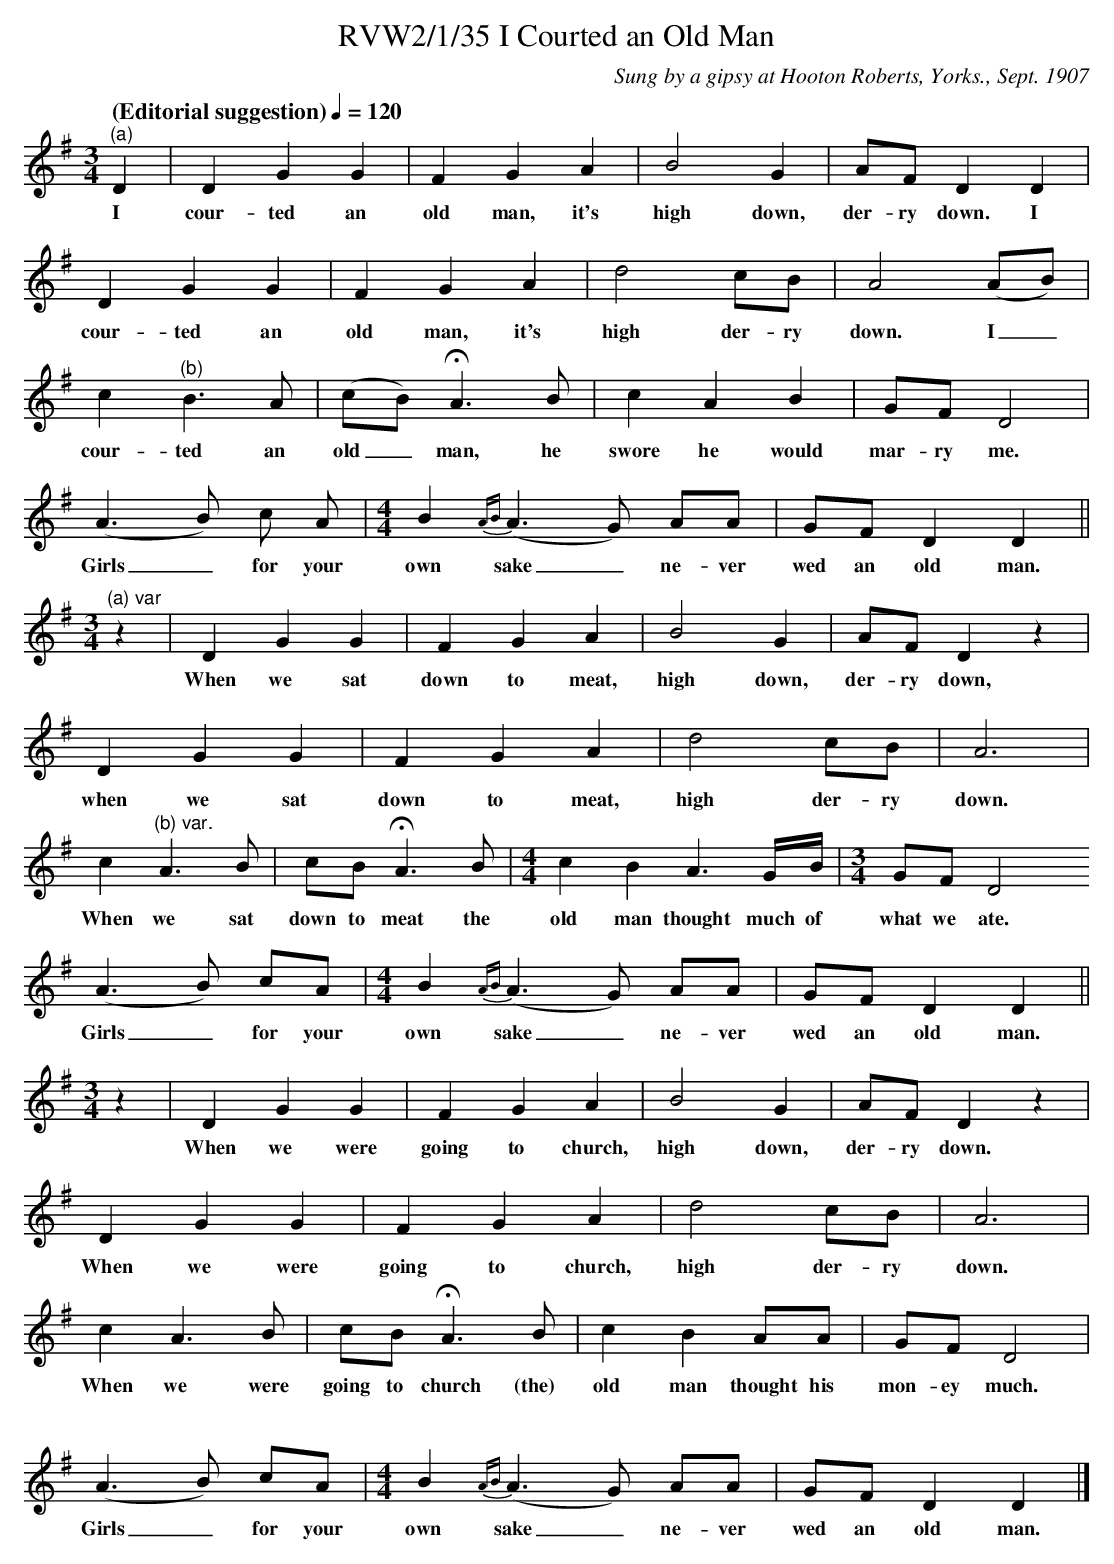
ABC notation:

X:1
T:RVW2/1/35 I Courted an Old Man
C:Sung by a gipsy at Hooton Roberts, Yorks., Sept. 1907
L:1/8
Q:"(Editorial suggestion)" 1/4=120
M:3/4
K:Dmix
"^(a)"D2 |D2 G2 G2 | F2 G2 A2 | B4 G2 | AF D2 D2 |
w: I cour-ted an old man, it's high down, der- ry down. I
D2 G2 G2 |F2 G2 A2 | d4 cB | A4 (AB) |
w: cour-ted an old man, it's high der-ry down. I_
c2 "^(b)" B3 A |(cB) HA3 B | c2 A2 B2 | GF D4 |
w: cour-ted an old_ man, he swore he would mar-ry me.
(A3 B) c A |[M:4/4] B2{AB} (A3 G) AA | GF D2 D2 ||
w: Girls_ for your|own sake_ ne-ver wed an old man.
[M:3/4] "^(a) var" z2 |D2 G2 G2 | F2 G2 A2 | B4 G2 |AF D2 z2 |
w:When we sat down to meat, high down, der-ry down,
D2 G2 G2 | F2 G2 A2 | d4 cB | A6 |
w:when we sat down to meat, high der-ry down.
c2 "^(b) var." A3 B |cB HA3 B |[M:4/4] c2 B2 A3 G/B/ | [M:3/4] GF D4
w:When we sat down to meat the old man thought much of what we ate.
(A3 B) cA |[M:4/4] B2{AB} (A3 G) AA | GF D2 D2 ||
w:Girls_ for your own sake_ ne-ver wed an old man.
[M:3/4] z2 | D2 G2 G2 | F2 G2 A2 | B4 G2 | AF D2 z2 |
w:When we were going to church, high down, der-ry down.
D2 G2 G2 | F2 G2 A2 | d4 cB | A6 |
w:When we were going to church, high der-ry down.
c2 A3 B | cB HA3 B | c2 B2 AA | GF D4 |
w:When we were going to church (the) old man thought his mon-ey much.
(A3 B) cA |[M:4/4] B2{AB} (A3 G) AA | GF D2 D2 |]
w:Girls_ for your own sake_ ne-ver wed an old man.
